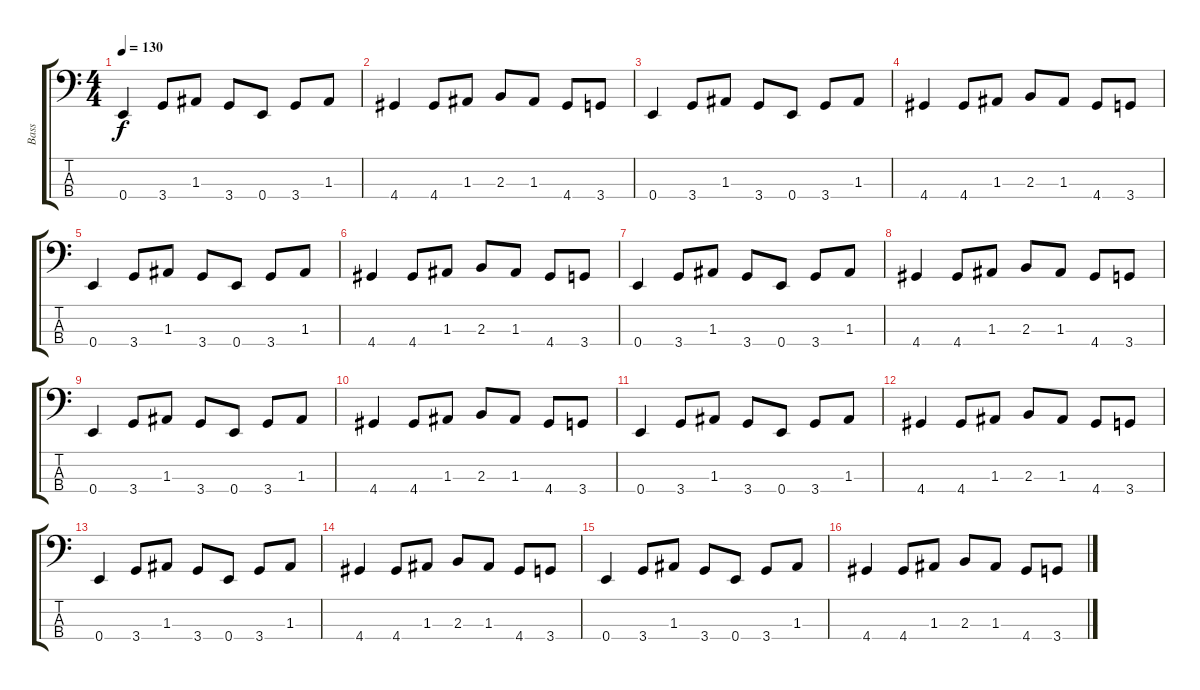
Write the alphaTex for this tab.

\track ("Bass" "Bass") {instrument electricbassfinger}
\staff {score tabs}
\tuning (G2 D2 A1 E1) {hide}
\ts (4 4)
\tempo 130
\clef f4
\ks c
0.4.4{dy f instrument electricbassfinger} 3.4.8 1.3.8 3.4.8 0.4.8 3.4.8 1.3.8 |
4.4.4 4.4.8 1.3.8 2.3.8 1.3.8 4.4.8 3.4.8 |
0.4.4 3.4.8 1.3.8 3.4.8 0.4.8 3.4.8 1.3.8 |
4.4.4 4.4.8 1.3.8 2.3.8 1.3.8 4.4.8 3.4.8 |
0.4.4 3.4.8 1.3.8 3.4.8 0.4.8 3.4.8 1.3.8 |
4.4.4 4.4.8 1.3.8 2.3.8 1.3.8 4.4.8 3.4.8 |
0.4.4 3.4.8 1.3.8 3.4.8 0.4.8 3.4.8 1.3.8 |
4.4.4 4.4.8 1.3.8 2.3.8 1.3.8 4.4.8 3.4.8 |
0.4.4 3.4.8 1.3.8 3.4.8 0.4.8 3.4.8 1.3.8 |
4.4.4 4.4.8 1.3.8 2.3.8 1.3.8 4.4.8 3.4.8 |
0.4.4 3.4.8 1.3.8 3.4.8 0.4.8 3.4.8 1.3.8 |
4.4.4 4.4.8 1.3.8 2.3.8 1.3.8 4.4.8 3.4.8 |
0.4.4 3.4.8 1.3.8 3.4.8 0.4.8 3.4.8 1.3.8 |
4.4.4 4.4.8 1.3.8 2.3.8 1.3.8 4.4.8 3.4.8 |
0.4.4 3.4.8 1.3.8 3.4.8 0.4.8 3.4.8 1.3.8 |
4.4.4 4.4.8 1.3.8 2.3.8 1.3.8 4.4.8 3.4.8
